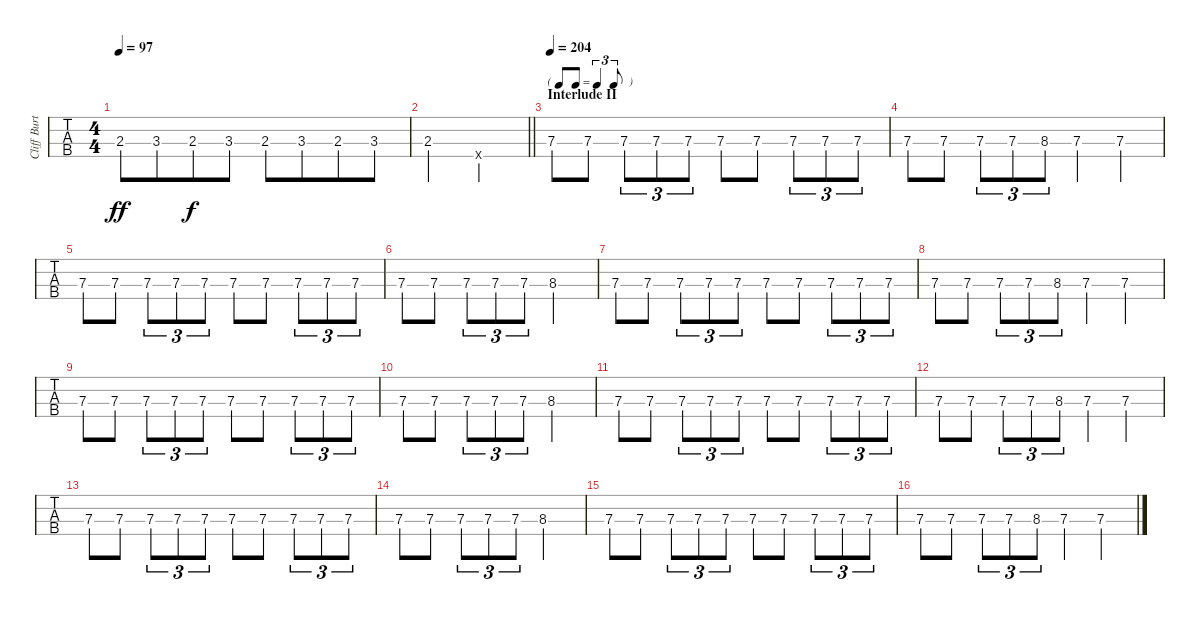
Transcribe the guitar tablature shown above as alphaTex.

\track ("Cliff Burton/Jason Newsted" "Cliff Burt") {instrument electricbassfinger}
\staff {tabs}
\tuning (G2 D2 A1 E1) {hide}
\ts (4 4)
\tempo 97
\clef f4
\ks c
2.3{ac}.8{dy ff} 3.3{ac}.8{beam merge} 2.3.8{dy f} 3.3.8 2.3.8 3.3.8{beam merge} 2.3.8 3.3.8 |
\barLineRight lightlight
2.3.2 0.4{x}.2 |
\tf triplet8th
\section ("" "Interlude II")
\tempo 204
7.3.8 7.3.8 7.3.8{tu (3 2)} 7.3.8{tu (3 2)} 7.3.8{tu (3 2)} 7.3.8 7.3.8 7.3.8{tu (3 2)} 7.3.8{tu (3 2)} 7.3.8{tu (3 2)} |
7.3.8 7.3.8 7.3.8{tu (3 2)} 7.3.8{tu (3 2)} 8.3.8{tu (3 2)} 7.3.4 7.3.4 |
7.3.8 7.3.8 7.3.8{tu (3 2)} 7.3.8{tu (3 2)} 7.3.8{tu (3 2)} 7.3.8 7.3.8 7.3.8{tu (3 2)} 7.3.8{tu (3 2)} 7.3.8{tu (3 2)} |
7.3.8 7.3.8 7.3.8{tu (3 2)} 7.3.8{tu (3 2)} 7.3.8{tu (3 2)} 8.3.2 |
7.3.8 7.3.8 7.3.8{tu (3 2)} 7.3.8{tu (3 2)} 7.3.8{tu (3 2)} 7.3.8 7.3.8 7.3.8{tu (3 2)} 7.3.8{tu (3 2)} 7.3.8{tu (3 2)} |
7.3.8 7.3.8 7.3.8{tu (3 2)} 7.3.8{tu (3 2)} 8.3.8{tu (3 2)} 7.3.4 7.3.4 |
7.3.8 7.3.8 7.3.8{tu (3 2)} 7.3.8{tu (3 2)} 7.3.8{tu (3 2)} 7.3.8 7.3.8 7.3.8{tu (3 2)} 7.3.8{tu (3 2)} 7.3.8{tu (3 2)} |
7.3.8 7.3.8 7.3.8{tu (3 2)} 7.3.8{tu (3 2)} 7.3.8{tu (3 2)} 8.3.2 |
7.3.8 7.3.8 7.3.8{tu (3 2)} 7.3.8{tu (3 2)} 7.3.8{tu (3 2)} 7.3.8 7.3.8 7.3.8{tu (3 2)} 7.3.8{tu (3 2)} 7.3.8{tu (3 2)} |
7.3.8 7.3.8 7.3.8{tu (3 2)} 7.3.8{tu (3 2)} 8.3.8{tu (3 2)} 7.3.4 7.3.4 |
7.3.8 7.3.8 7.3.8{tu (3 2)} 7.3.8{tu (3 2)} 7.3.8{tu (3 2)} 7.3.8 7.3.8 7.3.8{tu (3 2)} 7.3.8{tu (3 2)} 7.3.8{tu (3 2)} |
7.3.8 7.3.8 7.3.8{tu (3 2)} 7.3.8{tu (3 2)} 7.3.8{tu (3 2)} 8.3.2 |
7.3.8 7.3.8 7.3.8{tu (3 2)} 7.3.8{tu (3 2)} 7.3.8{tu (3 2)} 7.3.8 7.3.8 7.3.8{tu (3 2)} 7.3.8{tu (3 2)} 7.3.8{tu (3 2)} |
7.3.8 7.3.8 7.3.8{tu (3 2)} 7.3.8{tu (3 2)} 8.3.8{tu (3 2)} 7.3.4 7.3.4
